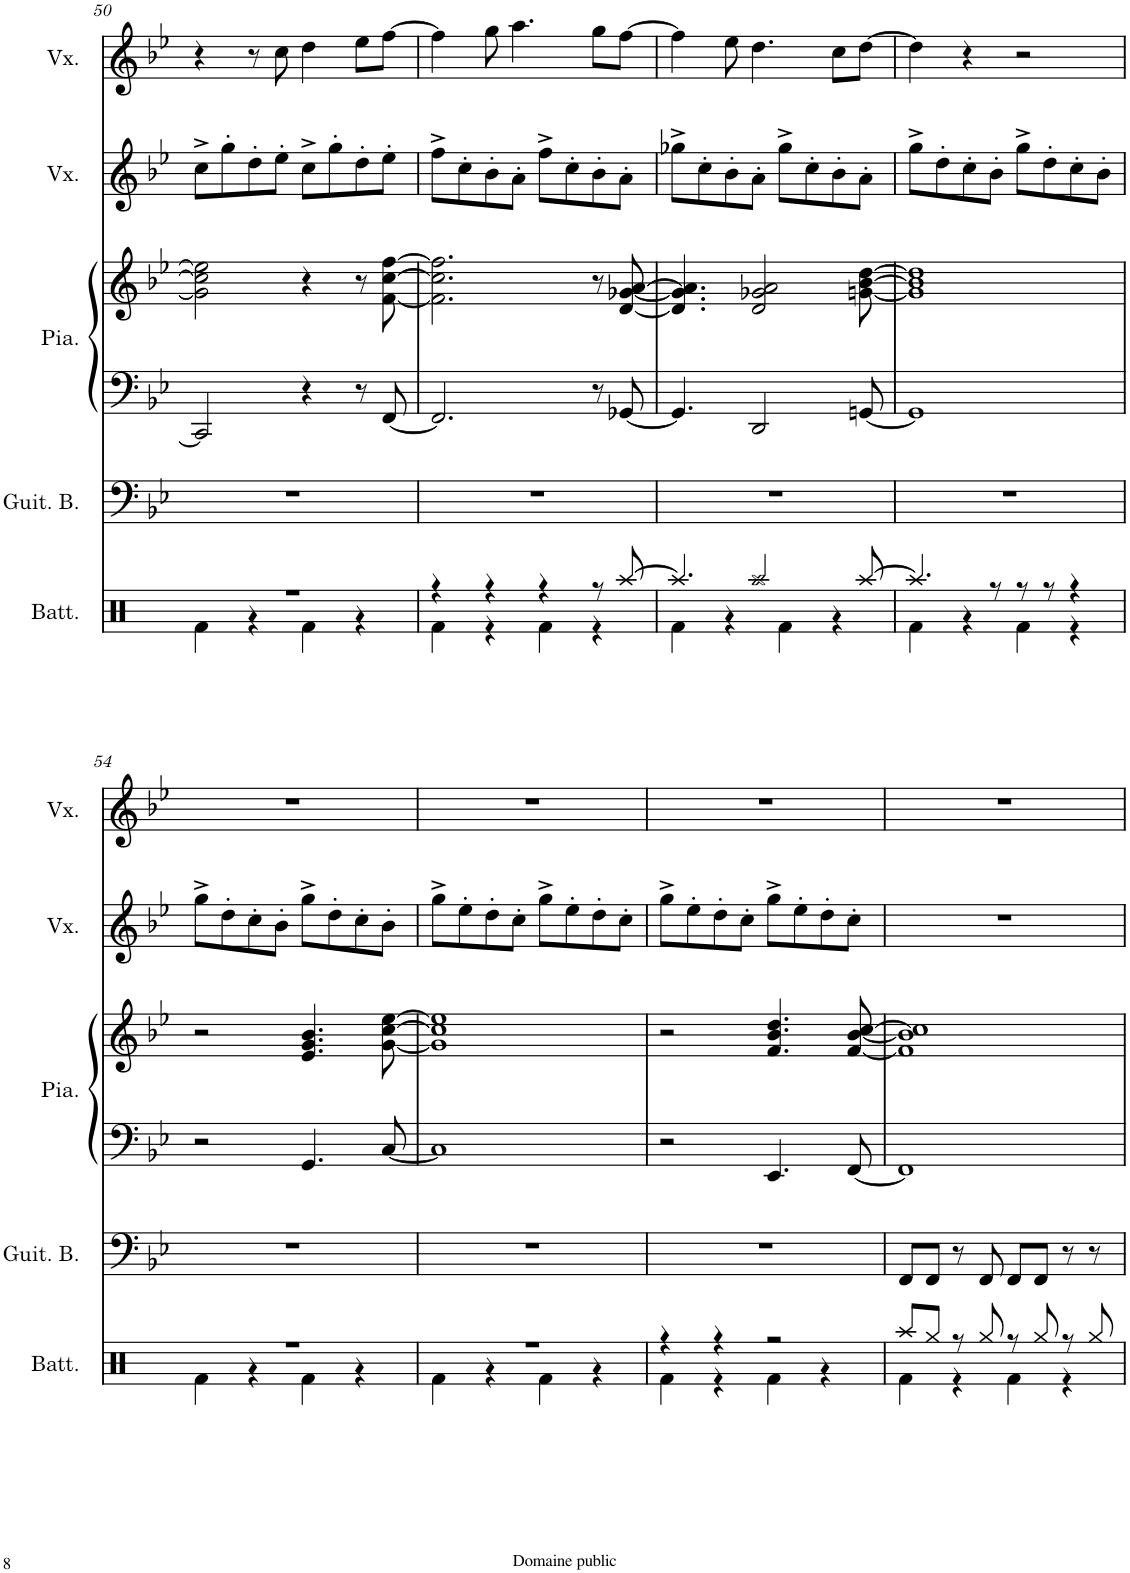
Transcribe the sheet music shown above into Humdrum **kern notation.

**kern	**kern	**kern	**kern	**kern	**kern
*part5	*part4	*part3	*part3	*part2	*part1
*staff6	*staff5	*staff4	*staff3	*staff2	*staff1
*I"Batterie	*I"Guitare basse	*I"Piano	*	*I"Voix	*I"Voix
*I'Batt.	*I'Guit. B.	*I'Pia.	*	*I'Vx.	*I'Vx.
!!LO:PB:g=z
*clefX	*clefF4	*clefF4	*clefG2	*clefG2	*clefG2
*	*Trd7c12	*	*	*	*
*k[]	*k[b-e-]	*k[b-e-]	*k[b-e-]	*k[b-e-]	*k[b-e-]
*M4/4	*M4/4	*M4/4	*M4/4	*M4/4	*M4/4
=50	=50	=50	=50	=50	=50
*^	*	*	*	*	*
1r	4Rf\	1r	2CC/]	2g\] 2cc\] 2ee-\]	8cc^\L	4r
.	.	.	.	.	8gg'\	.
.	4r	.	.	.	8dd'\	8r
.	.	.	.	.	8ee-'\J	8cc\
.	4Rf\	.	4r	4r	8cc^\L	4dd\
.	.	.	.	.	8gg'\	.
.	4r	.	8r	8r	8dd'\	8ee-\L
.	.	.	[8FF/	[8f\ [8cc\ [8ff\	8ee-'\J	[8ff\J
=51	=51	=51	=51	=51	=51	=51
4r	4Rf\	1r	2.FF/]	2.f\] 2.cc\] 2.ff\]	8ff^\L	4ff\]
.	.	.	.	.	8cc'\	.
4r	4r	.	.	.	8b-'\	8gg\
.	.	.	.	.	8a'\J	4.aa\
4r	4Rf\	.	.	.	8ff^\L	.
.	.	.	.	.	8cc'\	.
8r	4r	.	8r	8r	8b-'\	8gg\L
[8Raa/	.	.	[8GG-X/	[8d/ [8g-X/ [8a/	8a'\J	[8ff\J
=52	=52	=52	=52	=52	=52	=52
4.Raa/]	4Rf\	1r	4.GG-/]	4.d/] 4.g-/] 4.a/]	8gg-X^\L	4ff\]
.	.	.	.	.	8cc'\	.
.	4r	.	.	.	8b-'\	8ee-\
2Raa/	.	.	2DD/	2d/ 2g-X/ 2a/	8a'\J	4.dd\
.	4Rf\	.	.	.	8gg-^\L	.
.	.	.	.	.	8cc'\	.
.	4r	.	.	.	8b-'\	8cc\L
[8Raa/	.	.	[8GGn/	[8gn\ [8b-\ [8dd\	8a'\J	[8dd\J
=53	=53	=53	=53	=53	=53	=53
4.Raa/]	4Rf\	1r	1GG]	1g] 1b-] 1dd]	8gg^\L	4dd\]
.	.	.	.	.	8dd'\	.
.	4r	.	.	.	8cc'\	4r
8r	.	.	.	.	8b-'\J	.
8r	4Rf\	.	.	.	8gg^\L	2r
8r	.	.	.	.	8dd'\	.
4r	4r	.	.	.	8cc'\	.
.	.	.	.	.	8b-'\J	.
!!LO:LB:g=z
=54	=54	=54	=54	=54	=54	=54
1r	4Rf\	1r	2r	2r	8gg^\L	1r
.	.	.	.	.	8dd'\	.
.	4r	.	.	.	8cc'\	.
.	.	.	.	.	8b-'\J	.
.	4Rf\	.	4.GG/	4.e-/ 4.g/ 4.b-/	8gg^\L	.
.	.	.	.	.	8dd'\	.
.	4r	.	.	.	8cc'\	.
.	.	.	[8C/	[8g\ [8cc\ [8ee-\	8b-'\J	.
=55	=55	=55	=55	=55	=55	=55
1r	4Rf\	1r	1C]	1g] 1cc] 1ee-]	8gg^\L	1r
.	.	.	.	.	8ee-'\	.
.	4r	.	.	.	8dd'\	.
.	.	.	.	.	8cc'\J	.
.	4Rf\	.	.	.	8gg^\L	.
.	.	.	.	.	8ee-'\	.
.	4r	.	.	.	8dd'\	.
.	.	.	.	.	8cc'\J	.
=56	=56	=56	=56	=56	=56	=56
4r	4Rf\	1r	2r	2r	8gg^\L	1r
.	.	.	.	.	8ee-'\	.
4r	4r	.	.	.	8dd'\	.
.	.	.	.	.	8cc'\J	.
2r	4Rf\	.	4.EE-/	4.f/ 4.b-/ 4.dd/	8gg^\L	.
.	.	.	.	.	8ee-'\	.
.	4r	.	.	.	8dd'\	.
.	.	.	[8FF/	[8f/ [8b-/ [8cc/	8cc'\J	.
=57	=57	=57	=57	=57	=57	=57
8Raa/L	4Rf\	8FF/L	1FF]	1f] 1b-] 1cc]	1r	1r
8Rgg/J	.	8FF/J	.	.	.	.
8r	4r	8r	.	.	.	.
8Rgg/	.	8FF/	.	.	.	.
8r	4Rf\	8FF/L	.	.	.	.
8Rgg/	.	8FF/J	.	.	.	.
8r	4r	8r	.	.	.	.
8Rgg/	.	8r	.	.	.	.
*v	*v	*	*	*	*	*
=	=	=	=	=	=
*-	*-	*-	*-	*-	*-
